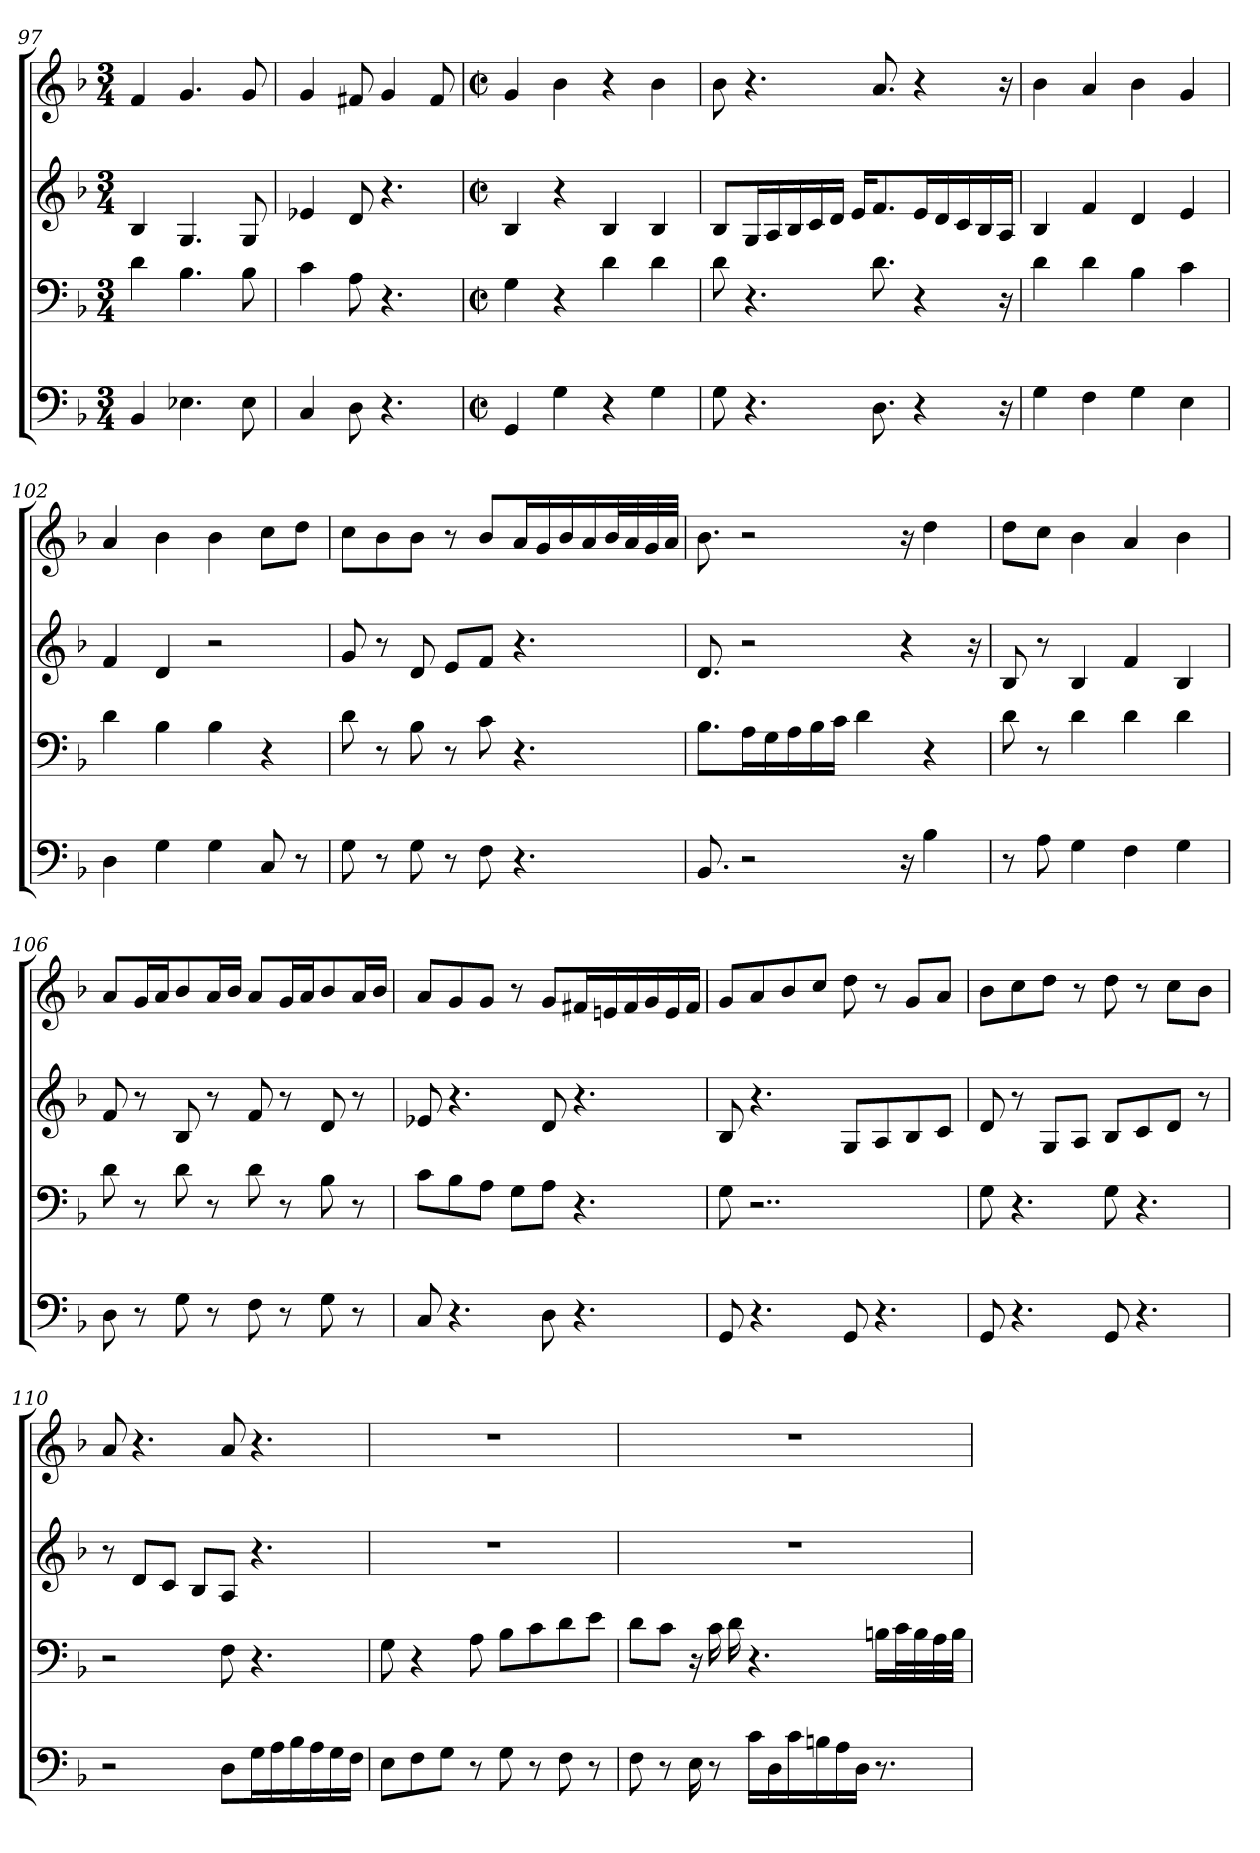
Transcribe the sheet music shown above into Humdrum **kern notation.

**kern	**kern	**kern	**kern
*part4	*part3	*part2	*part1
*staff4	*staff3	*staff2	*staff1
*clefF4	*clefF4	*clefG2	*clefG2
*k[b-]	*k[b-]	*k[b-]	*k[b-]
*F:	*F:	*F:	*F:
*M3/4	*M3/4	*M3/4	*M3/4
=97	=97	=97	=97
4BB-	4d	4B-	4f
4.E-X	4.B-	4.G	4.g
8E-	8B-	8G	8g
=98	=98	=98	=98
4C	4c	4e-X	4g
8D	8A	8d	8f#X
4.r	4.r	4.r	4gi
.	.	.	8f#j
=99	=99	=99	=99
*M2/2	*M2/2	*M2/2	*M2/2
*met(c|)	*met(c|)	*met(c|)	*met(c|)
4GG	4G	4B-	4g
4G	4r	4r	4b-
4r	4d	4B-	4r
4G	4d	4B-	4b-
=100	=100	=100	=100
8G	8d	8B-L	8b-
4.r	4.r	16GjL	4.r
.	.	16Aj	.
.	.	16B-j	.
.	.	16cj	.
.	.	16djJJ	.
.	.	16ejKL	.
8.D	8.d	8.f	8.a
4r	4r	16ejL	4r
.	.	16dj	.
.	.	16cj	.
.	.	16B-j	.
16r	16r	16AjJJ	16r
=101	=101	=101	=101
4G	4d	4B-	4b-
4F	4d	4f	4a
4G	4B-	4d	4b-
4E	4c	4e	4g
=102	=102	=102	=102
4D	4d	4f	4a
4G	4B-	4d	4b-
4GZ	4B-Z	2r	4b-
8C	4r	.	8ccL
8r	.	.	8ddjJ
=103	=103	=103	=103
8G	8d	8gZ	8ccZL
8r	8r	8r	8b-
8GZ	8B-	8d	8b-J
8r	8r	8ejL	8r
8F	8c	8fJ	8b-ZL
4.r	4.r	4.r	16ajL
.	.	.	16gj
.	.	.	16b-Z
.	.	.	16aj
.	.	.	32b-iL
.	.	.	32aj
.	.	.	32gj
.	.	.	32ajJJJ
=104	=104	=104	=104
8.BB-	8.B-L	8.d	8.b-
2r	16AjL	2r	2r
.	16Gj	.	.
.	16Aj	.	.
.	16B-j	.	.
.	16cjJJ	.	.
.	4d	.	.
16r	.	4r	16r
4B-	4r	.	4dd
.	.	16r	.
=105	=105	=105	=105
8r	8dZ	8B-	8ddZL
8A	8r	8r	8ccJ
4G	4d	4B-	4b-
4F	4d	4f	4a
4G	4d	4B-	4b-
=106	=106	=106	=106
8D	8d	8f	8aL
8r	8r	8r	16gjL
.	.	.	16ajJ
8G	8d	8B-	8b-
8r	8r	8r	16ajL
.	.	.	16b-jJJ
8F	8d	8f	8aL
8r	8r	8r	16gjL
.	.	.	16ajJ
8G	8B-	8d	8b-
8r	8r	8r	16ajL
.	.	.	16b-jJJ
=107	=107	=107	=107
8C	8cL	8e-X	8aL
4.r	8B-i	4.r	8gi
.	8AiJ	.	8gJ
.	8GiL	.	8r
8D	8AJ	8d	8gZL
4.r	4.r	4.r	16f#XL
.	.	.	16enj
.	.	.	16f#
.	.	.	16gj
.	.	.	16e
.	.	.	16f#jJJ
=108	=108	=108	=108
8GG	8G	8B-	8gL
4.r	2..r	4.r	8a
.	.	.	8b-
.	.	.	8ccJ
8GGZ	.	8GL	8dd
4.r	.	8A	8r
.	.	8B-	8gL
.	.	8cJ	8aJ
=109	=109	=109	=109
8GGZ	8GZ	8d	8b-L
4.r	4.r	8r	8cc
.	.	8GL	8ddJ
.	.	8AJ	8r
8GGZ	8GZ	8B-L	8ddZ
4.r	4.r	8c	8r
.	.	8dJ	8ccL
.	.	8r	8b-J
=110	=110	=110	=110
2r	2r	8r	8a
.	.	8djL	4.r
.	.	8cJ	.
.	.	8B-L	.
8DL	8F	8AJ	8aZ
16GjL	4.r	4.r	4.r
16Aj	.	.	.
16B-j	.	.	.
16Aj	.	.	.
16Gj	.	.	.
16FjJJ	.	.	.
=111	=111	=111	=111
8EL	8G	1r	1r
8Fj	4r	.	.
8GJ	.	.	.
8r	8A	.	.
8GZ	8B-L	.	.
8r	8c	.	.
8F	8d	.	.
8r	8ejJ	.	.
=112	=112	=112	=112
8FZ	8dZL	1r	1r
8r	8ciJ	.	.
16EZ	16r	.	.
8r	16cj	.	.
.	16di	.	.
16cjLL	4.r	.	.
16D	.	.	.
16cj	.	.	.
16Bnj	.	.	.
16Aj	.	.	.
16DZJJ	.	.	.
8.r	16BjLL	.	.
.	32cjL	.	.
.	32Bj	.	.
.	32Aj	.	.
.	32BjJJJ	.	.
=	=	=	=
*-	*-	*-	*-
